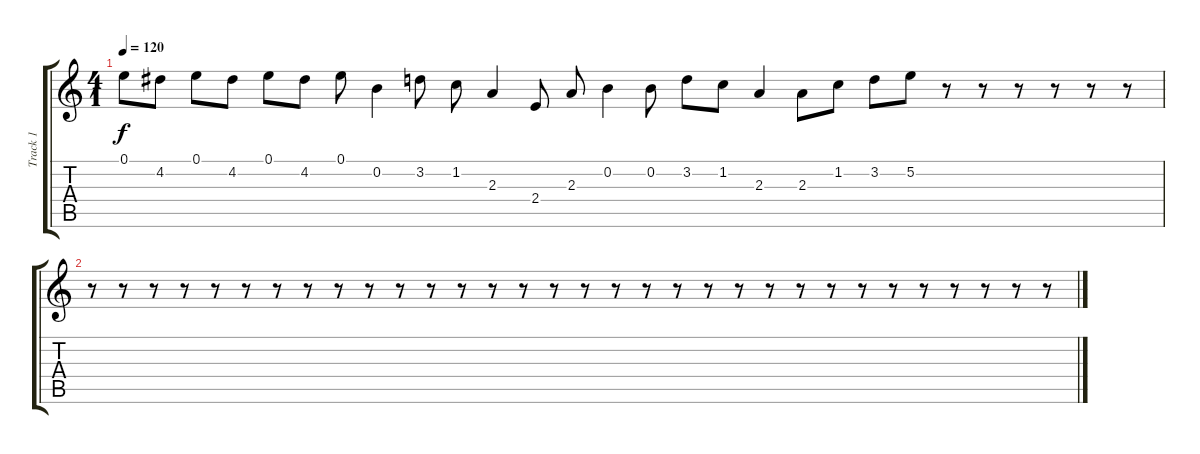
\track ("Track 1" "Track 1") {instrument acousticguitarnylon}
\staff {score tabs}
\tuning (E4 B3 G3 D3 A2 E2) {hide}
\ts (4 1)
\tempo 120
\clef g2
\ks c
0.1.8{dy f instrument acousticguitarnylon} 4.2.8 0.1.8 4.2.8 0.1.8 4.2.8 0.1.8 0.2.4 3.2.8 1.2.8 2.3.4 2.4.8 2.3.8 0.2.4 0.2.8 3.2.8 1.2.8 2.3.4 2.3.8 1.2.8 3.2.8 5.2.8 r.8 r.8 r.8 r.8 r.8 r.8 |
r.8 r.8 r.8 r.8 r.8 r.8 r.8 r.8 r.8 r.8 r.8 r.8 r.8 r.8 r.8 r.8 r.8 r.8 r.8 r.8 r.8 r.8 r.8 r.8 r.8 r.8 r.8 r.8 r.8 r.8 r.8 r.8
